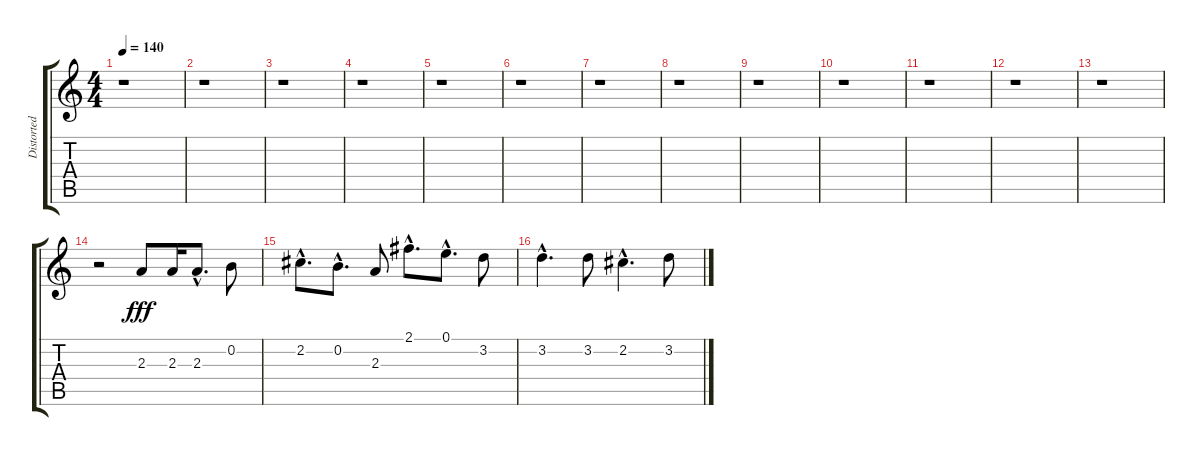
\track ("Distorted Guitar" "Distorted ") {instrument distortionguitar}
\staff {score tabs}
\tuning (E4 B3 G3 D3 A2 E2) {hide}
\ts (4 4)
\tempo 140
\clef g2
\ks c
r.1{dy f} |
r.1 |
r.1 |
r.1 |
r.1 |
r.1 |
r.1 |
r.1 |
r.1 |
r.1 |
r.1 |
r.1 |
r.1 |
r.2 2.3.8{dy fff} 2.3.16 2.3{hac}.8{d} 0.2.8 |
2.2{hac}.8{d} 0.2{hac}.8{d} 2.3.8 2.1{hac}.8{d} 0.1{hac}.8{d} 3.2.8 |
3.2{hac}.4{d} 3.2.8 2.2{hac}.4{d} 3.2.8
